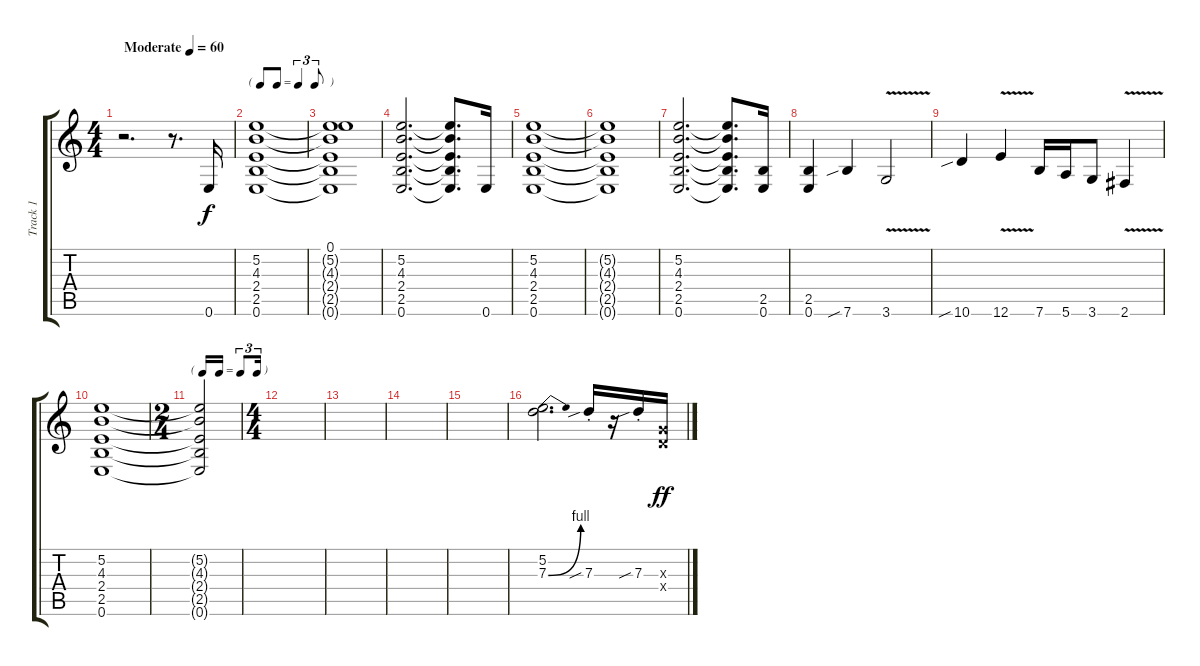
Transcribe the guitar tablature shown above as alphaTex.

\track ("Track 1" "Track 1") {instrument overdrivenguitar}
\staff {score tabs}
\tuning (E4 B3 G3 D3 A2 E2) {hide}
\ts (4 4)
\tempo (60 "Moderate")
\clef g2
\ks c
r.2{d dy f instrument overdrivenguitar} r.8{d} 0.6.16 |
\tf triplet8th
(5.2 4.3 2.4 2.5 0.6).1 |
(0.1 5.2{t} 4.3{t} 2.4{t} 2.5{t} 0.6{t}).1 |
(5.2 4.3 2.4 2.5 0.6).2{d} (5.2{t} 4.3{t} 2.4{t} 2.5{t} 0.6{t}).8{d} 0.6.16 |
(5.2 4.3 2.4 2.5 0.6).1 |
(5.2{t} 4.3{t} 2.4{t} 2.5{t} 0.6{t}).1 |
(5.2 4.3 2.4 2.5 0.6).2{d} (5.2{t} 4.3{t} 2.4{t} 2.5{t} 0.6{t}).8{d} (2.5 0.6).16 |
(2.5 0.6).4 7.6{sib}.4 3.6{v}.2 |
10.6{sib}.4 12.6{v}.4 7.6.16 5.6.16 3.6.8 2.6{v}.4 |
(5.2 4.3 2.4 2.5 0.6).1 |
\ts (2 4)
\tf triplet16th
(5.2{t} 4.3{t} 2.4{t} 2.5{t} 0.6{t}).2 |
\ts (4 4)
|
|
|
|
(5.2 7.3{be (bend 0 0 60 4)}).2{d} 7.3{sib st}.16 r.16 7.3{sib st}.16 (0.3{x} 0.4{x}).16{dy ff}
